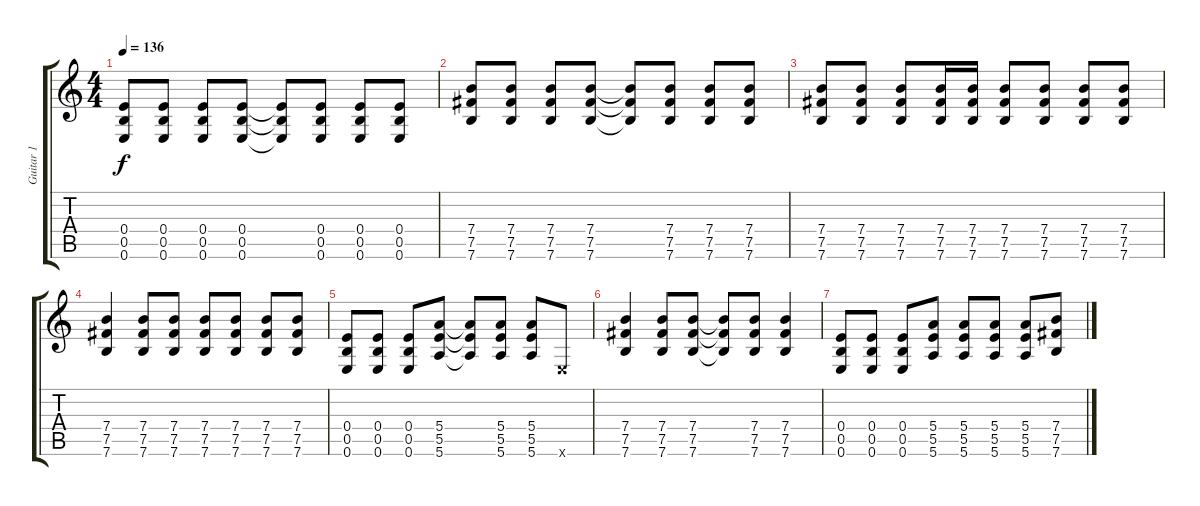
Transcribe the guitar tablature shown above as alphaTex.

\track ("Guitar 1" "Guitar 1") {instrument distortionguitar}
\staff {score tabs}
\tuning (E4 B3 Ab3 E3 B2 E2) {hide}
\ts (4 4)
\tempo 136
\clef g2
\ks c
(0.4 0.5 0.6).8{dy f} (0.4 0.5 0.6).8 (0.4 0.5 0.6).8 (0.4 0.5 0.6).8 (0.4{t} 0.5{t} 0.6{t}).8 (0.4 0.5 0.6).8 (0.4 0.5 0.6).8 (0.4 0.5 0.6).8 |
(7.4 7.5 7.6).8 (7.4 7.5 7.6).8 (7.4 7.5 7.6).8 (7.4 7.5 7.6).8 (7.4{t} 7.5{t} 7.6{t}).8 (7.4 7.5 7.6).8 (7.4 7.5 7.6).8 (7.4 7.5 7.6).8 |
(7.4 7.5 7.6).8 (7.4 7.5 7.6).8 (7.4 7.5 7.6).8 (7.4 7.5 7.6).16 (7.4 7.5 7.6).16 (7.4 7.5 7.6).8 (7.4 7.5 7.6).8 (7.4 7.5 7.6).8 (7.4 7.5 7.6).8 |
(7.4 7.5 7.6).4 (7.4 7.5 7.6).8 (7.4 7.5 7.6).8 (7.4 7.5 7.6).8 (7.4 7.5 7.6).8 (7.4 7.5 7.6).8 (7.4 7.5 7.6).8 |
(0.4 0.5 0.6).8 (0.4 0.5 0.6).8 (0.4 0.5 0.6).8 (5.4 5.5 5.6).8 (5.4{t} 5.5{t} 5.6{t}).8 (5.4 5.5 5.6).8 (5.4 5.5 5.6).8 0.6{x}.8 |
(7.4 7.5 7.6).4 (7.4 7.5 7.6).8 (7.4 7.5 7.6).8 (7.4{t} 7.5{t} 7.6{t}).8 (7.4 7.5 7.6).8 (7.4 7.5 7.6).4 |
(0.4 0.5 0.6).8 (0.4 0.5 0.6).8 (0.4 0.5 0.6).8 (5.4 5.5 5.6).8 (5.4 5.5 5.6).8 (5.4 5.5 5.6).8 (5.4 5.5 5.6).8 (7.4 7.5 7.6).8
